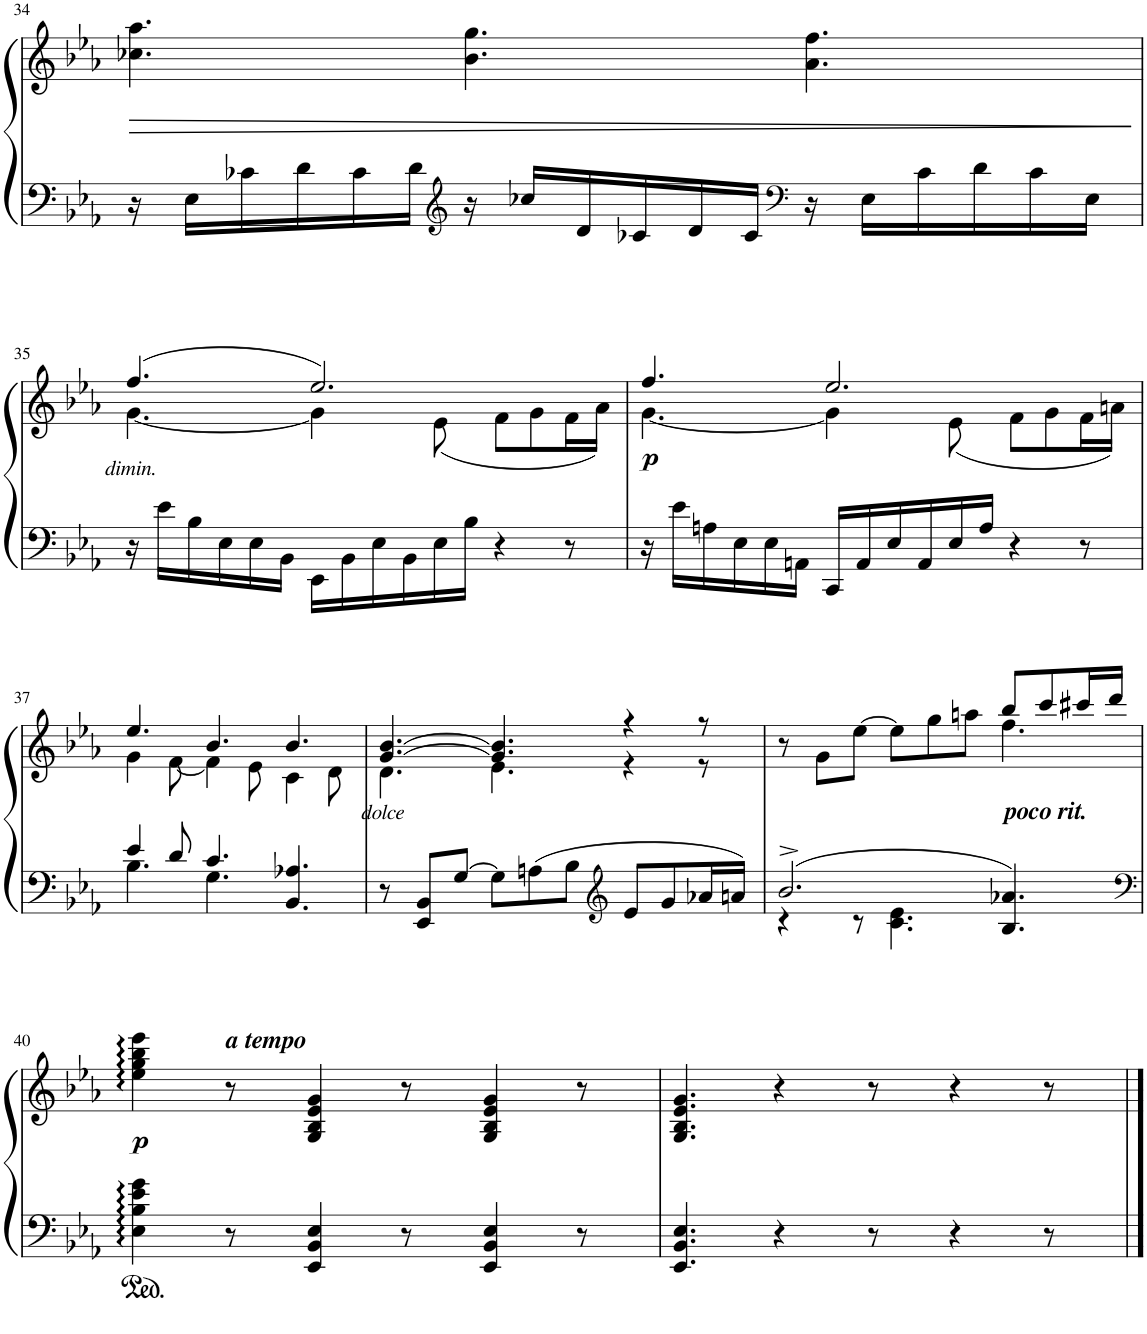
**kern	**kern	**dynam
*part1	*part1	*part1
*staff2	*staff1	*staff1/2
*I"Piano	*	*
*I'Pno	*	*
!!LO:PB:g=z
*clefF4	*clefG2	*
*k[b-e-a-]	*k[b-e-a-]	*
*M9/8	*M9/8	*
=34	=34	=34
!	!	!LO:HP:b
16r	4.cc-X\ 4.aa-\	>
16E-\LL	.	.
16c-X\	.	.
16d\	.	.
16c-\	.	.
16d\JJ	.	.
*clefG2	*	*
16r	4.b-\ 4.gg\	.
16cc-X/LL	.	.
16d/	.	.
16c-X/	.	.
16d/	.	.
16c-/JJ	.	.
*clefF4	*	*
16r	4.a-\ 4.ff\	.
16E-\LL	.	.
16c-\	.	.
16d\	.	.
16c-\	.	.
16E-\JJ	.	.
.	.	]
!!LO:LB:g=z
=35	=35	=35
*	*^	*
!	!	!	!LO:DY:b
16r	(4.ff/	[4.g\	other-dynamics
16e-\LL	.	.	.
16B-\	.	.	.
16E-\	.	.	.
16E-\	.	.	.
16BB-\JJ	.	.	.
16EE-\LL	2.ee-/)	4g\]	.
16BB-\	.	.	.
16E-\	.	.	.
16BB-\	.	.	.
16E-\	.	(8e-\	.
16B-\JJ	.	.	.
4r	.	8f\L	.
.	.	8g\	.
8r	.	16f\L	.
.	.	16a-\JJ)	.
=36	=36	=36	=36
!	!	!	!LO:DY:b
16r	4.ff/	[4.g\	p
16e-\LL	.	.	.
16An\	.	.	.
16E-\	.	.	.
16E-\	.	.	.
16AAn\JJ	.	.	.
16CC/LL	2.ee-/	4g\]	.
16AA/	.	.	.
16E-/	.	.	.
16AA/	.	.	.
16E-/	.	(8e-\	.
16A/JJ	.	.	.
4r	.	8f\L	.
.	.	8g\	.
8r	.	16f\L	.
.	.	16an\JJ)	.
!!LO:LB:g=z	!!
=37	=37	=37	=37
*^	*	*	*
4e-/	4.B-\	4.ee-/	4g\	.
8d/	.	.	[8f\	.
4.c/	4.G\	4.b-/	4f\]	.
.	.	.	8e-\	.
4.A-X/	4.BB-/	4.b-/	4c\	.
.	.	.	8d\	.
*v	*v	*	*	*
=38	=38	=38	=38
!	!	!	!LO:DY:b
8r	[4.g/ [4.b-/	4.d\	other-dynamics
8EE-/ 8BB-/L	.	.	.
[8G/J	.	.	.
8G\L]	4.g/] 4.b-/]	4.e-\	.
8An\	.	.	.
8B-\J	.	.	.
*clefG2	*	*	*
8e-/L	4r	4r	.
8g/	.	.	.
16a-X/L	8r	8r	.
16an/JJ	.	.	.
=39	=39	=39	=39
*^	*	*	*
2.b-^>/	4r	8r	4.ryy	.
.	.	8g\L	.	.
.	8r	[8ee-\J	.	.
.	4.c\ 4.e-\	8ee-\L]	4.ryy	.
.	.	8gg\	.	.
.	.	8aan\J	.	.
!	!	!LO:TX:b:t=poco rit.	!	!
4.B-/ 4.a-X/	4ryy	8bb-/L	4.ff\	.
.	.	8ccc/	.	.
.	8ryy	16ccc#X/L	.	.
.	.	16ddd/JJ	.	.
*v	*v	*	*	*
*	*v	*v	*
!!LO:LB:g=z
=40	=40	=40
*clefF4	*	*
!	!	!LO:DY:b
4E-\: 4B-\: 4e-\: 4g\:	4ee-\: 4gg\: 4bb-\: 4eee-\:	p
!	!LO:TX:a:Bi:t=a tempo	!
8r	8r	.
4EE-/ 4BB-/ 4E-/	4G/ 4B-/ 4e-/ 4g/	.
8r	8r	.
4EE-/ 4BB-/ 4E-/	4G/ 4B-/ 4e-/ 4g/	.
8r	8r	.
=41	=41	=41
4.EE-/ 4.BB-/ 4.E-/	4.G/ 4.B-/ 4.e-/ 4.g/	.
4r	4r	.
8r	8r	.
4r	4r	.
8r	8r	.
==	==	==
*-	*-	*-
